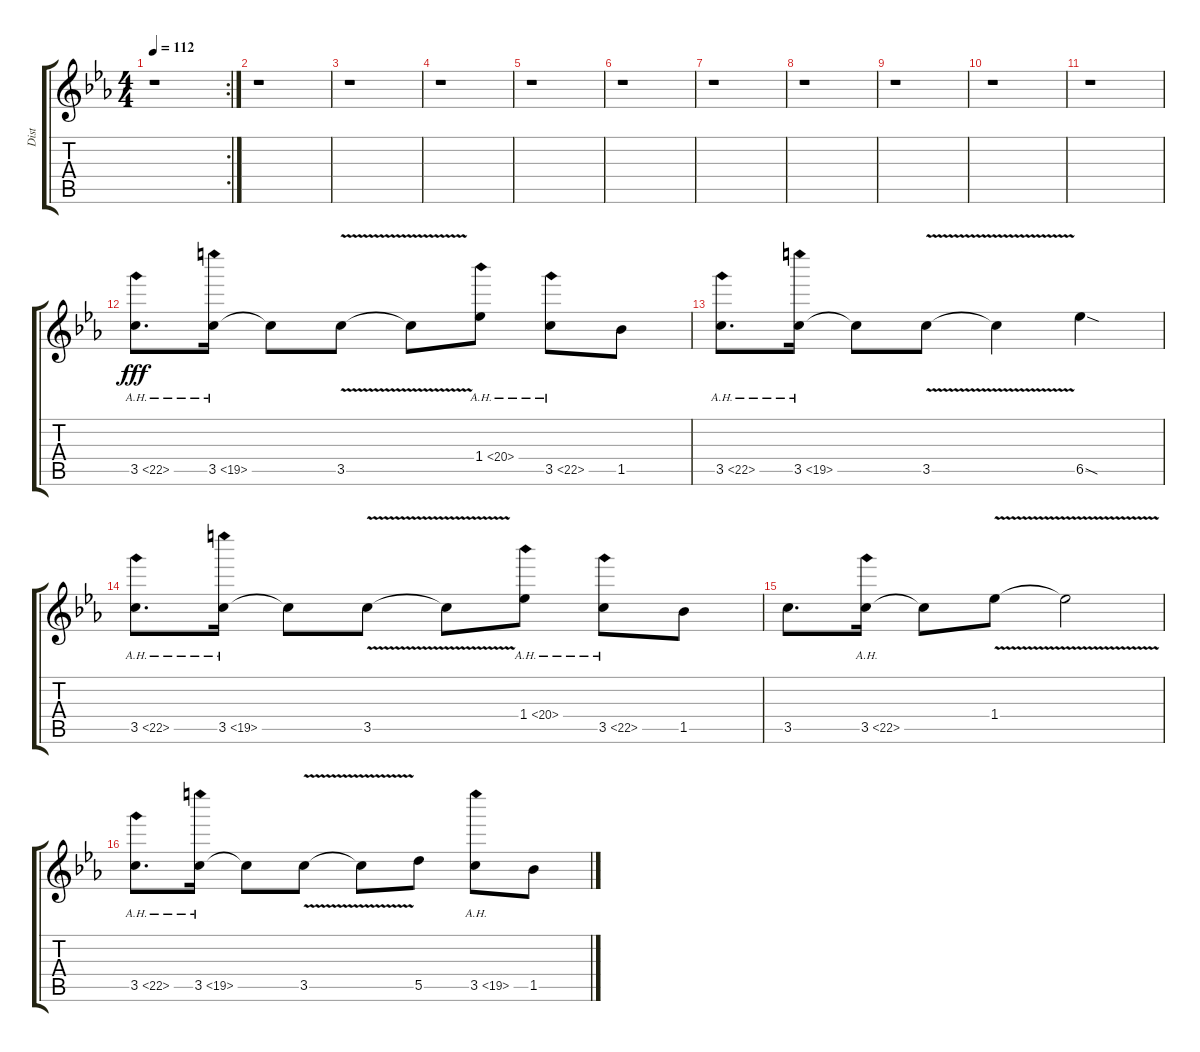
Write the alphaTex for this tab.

\track ("Dist" "Dist") {instrument overdrivenguitar}
\staff {score tabs}
\tuning (E4 B3 G4 D4 A3 E3) {hide}
\rc 2
\ts (4 4)
\tempo 112
\clef g2
\ks eb
r.1{dy fff} |
r.1 |
r.1 |
r.1 |
r.1 |
r.1 |
r.1 |
r.1 |
r.1 |
r.1 |
r.1 |
3.5{ah 19}.8{d} 3.5{ah 16}.16 3.5{t}.8 3.5{v}.8 3.5{v t}.8 1.4{ah 19}.8 3.5{ah 19}.8 1.5.8 |
3.5{ah 19}.8{d} 3.5{ah 16}.16 3.5{t}.8 3.5{v}.8 3.5{v t}.4 6.5{sod}.4 |
3.5{ah 19}.8{d} 3.5{ah 16}.16 3.5{t}.8 3.5{v}.8 3.5{v t}.8 1.4{ah 19}.8 3.5{ah 19}.8 1.5.8 |
3.5.8{d} 3.5{ah 19}.16 3.5{t}.8 1.4{v}.8 1.4{v t}.2 |
3.5{ah 19}.8{d} 3.5{ah 16}.16 3.5{t}.8 3.5{v}.8 3.5{v t}.8 5.5.8 3.5{ah 16}.8 1.5.8
